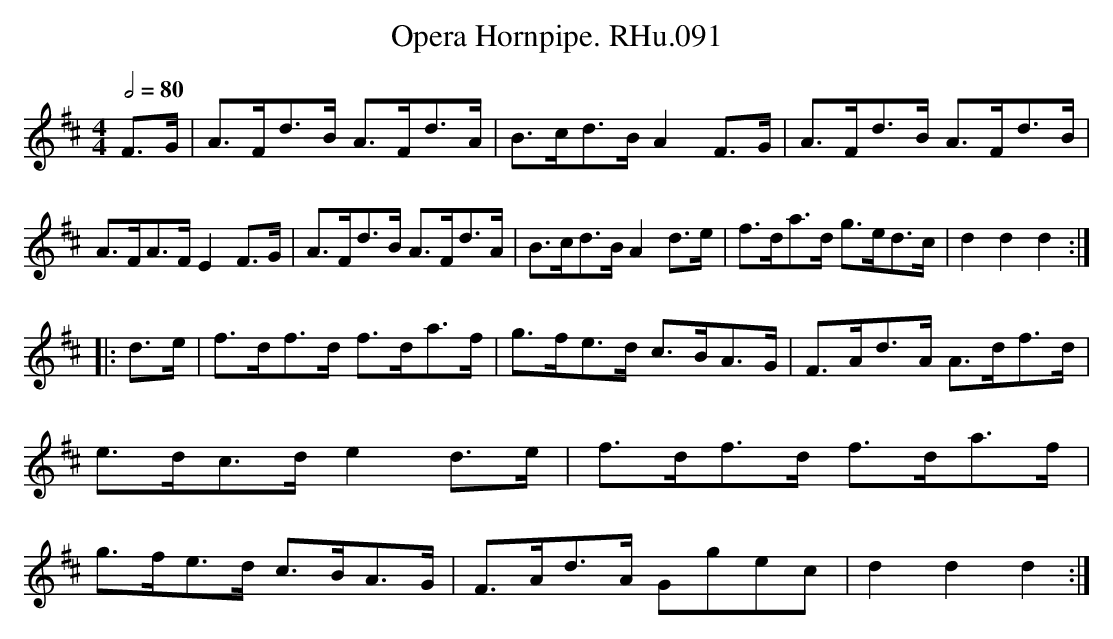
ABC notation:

X:1
T:Opera Hornpipe. RHu.091
M:4/4
L:1/8
Q:1/2=80
K:D
F>G|A>Fd>B A>Fd>A|B>cd>B A2 F>G|A>Fd>B A>Fd>B|A>FA>F E2 F>G|
A>Fd>B A>Fd>A|B>cd>B A2 d>e|f>da>d g>ed>c|d2d2d2:|!
|:d>e|f>df>d f>da>f|g>fe>d c>BA>G|F>Ad>A A>df>d|e>dc>d e2 d>e|
f>df>d f>da>f|g>fe>d c>BA>G|F>Ad>A Ggec|d2d2d2:|
